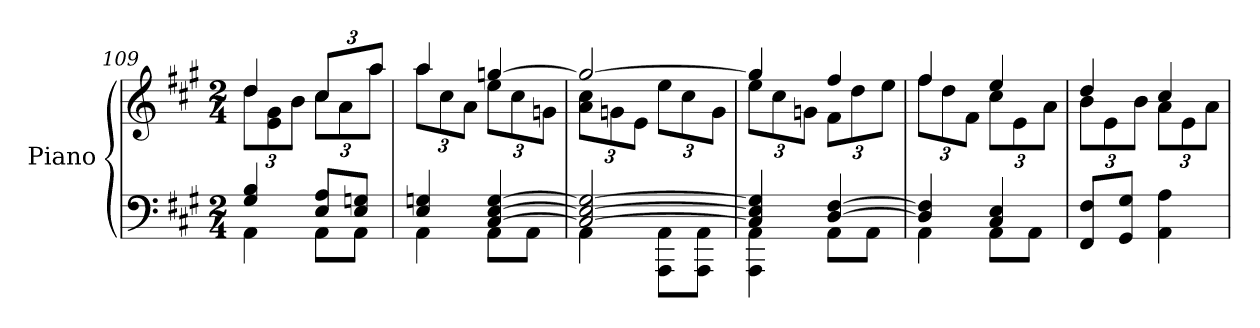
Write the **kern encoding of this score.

**kern	**kern
*part1	*part1
*staff2	*staff1
*I"Piano	*
*I'Pno	*
*clefF4	*clefG2
*k[f#c#g#]	*k[f#c#g#]
*M2/4	*M2/4
=109	=109
*^	*^
*	*	*	*Xbrackettup
4G#/ 4B/	4AA\	4dd/	12dd\L
.	.	.	12e\ 12g#\
.	.	.	12b\J
*	*	*brackettup	*Xbrackettup
8E/ 8A/L	8AA\L	12cc#/L	12cc#\L
.	.	12ryy	12a\
8E/ 8Gn/J	8AA\J	.	.
.	.	12aa/J	12aa\J
=110	=110	=110	=110
4E/ 4Gn/	4AA\	4aa/	12aa\L
.	.	.	12cc#\
.	.	.	12a\J
[4C#/ [4E/ [4G/	8AA\L	[4ggn/	12ee\L
.	.	.	12cc#\
.	8AA\J	.	.
.	.	.	12gn\J
=111	=111	=111	=111
2C#/_ 2E/_ 2G/_	4AA\	2gg/_	12a\ 12cc#\L
.	.	.	12gn\
.	.	.	12e\J
.	8AAA\ 8AA\L	.	12ee\L
.	.	.	12cc#\
.	8AAA\ 8AA\J	.	.
.	.	.	12g\J
=112	=112	=112	=112
4C#/] 4E/] 4G/]	4AAA\ 4AA\	4gg/]	12ee\L
.	.	.	12cc#\
.	.	.	12gn\J
[4D/ [4F#/	8AA\L	4ff#/	12f#\L
.	.	.	12dd\
.	8AA\J	.	.
.	.	.	12ee\J
!!LO:PB:g=z	!!
=113	=113	=113	=113
4D/] 4F#/]	4AA\	4ff#/	12ff#\L
.	.	.	12dd\
.	.	.	12f#\J
4C#/ 4E/	8AA\L	4ee/	12cc#\L
.	.	.	12e\
.	8AA\J	.	.
.	.	.	12a\J
*v	*v	*	*
=114	=114	=114
8FF#/ 8F#/L	4dd/	12b\L
.	.	12e\
8GG#/ 8G#/J	.	.
.	.	12b\J
4AA\ 4A\	4cc#/	12a\L
.	.	12e\
.	.	12a\J
*	*v	*v
=	=
*-	*-
